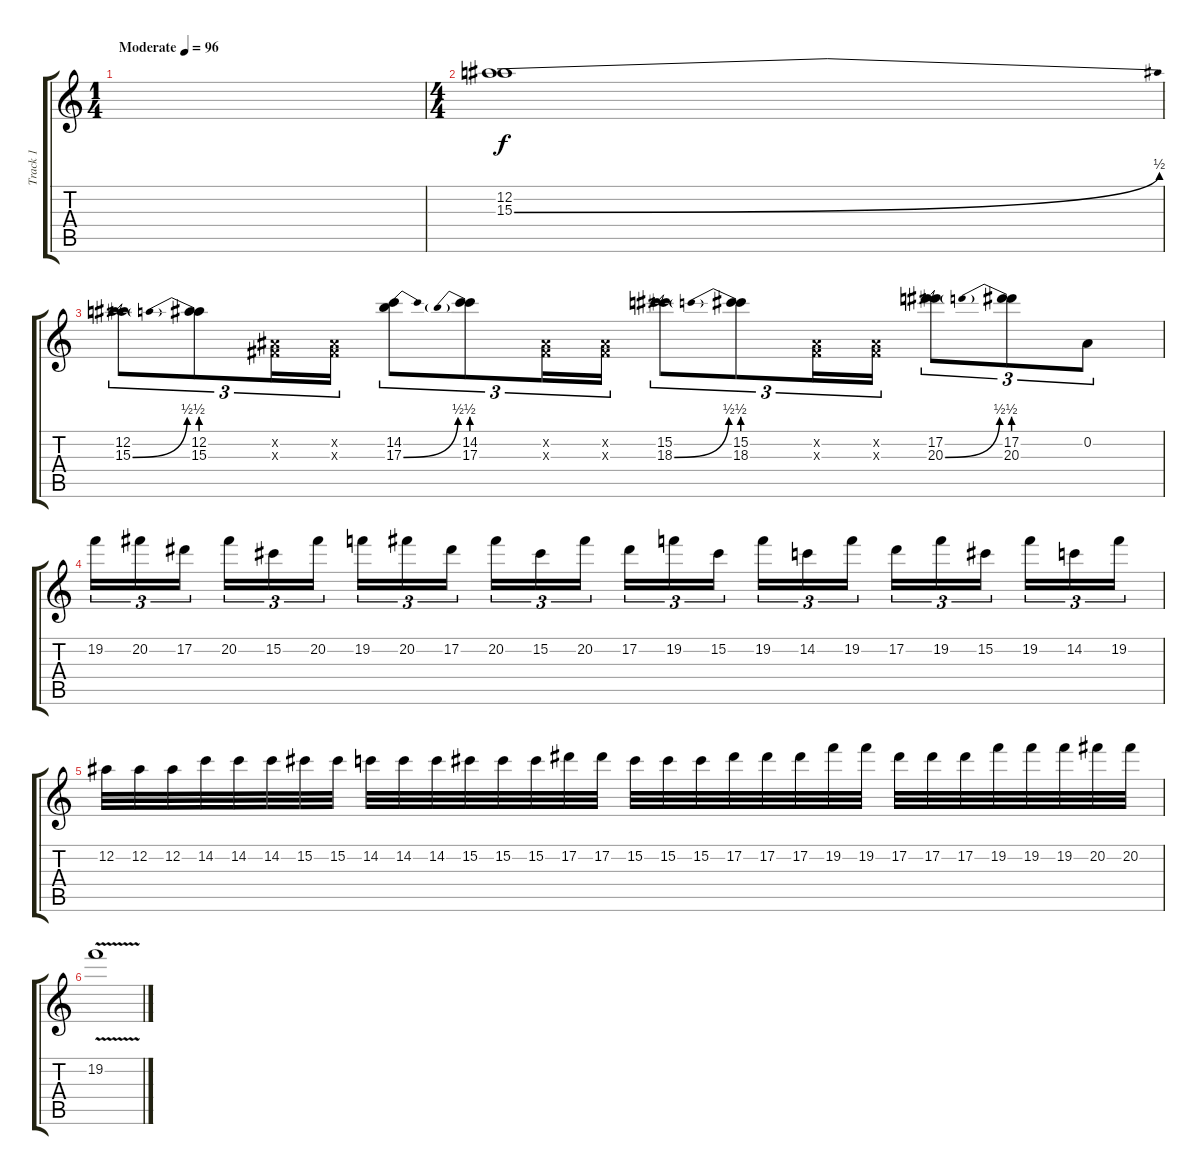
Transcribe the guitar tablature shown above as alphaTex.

\track ("Track 1" "Track 1") {instrument distortionguitar}
\staff {score tabs}
\tuning (Eb4 Bb3 Gb3 Db3 Ab2 Eb2) {hide}
\ts (1 4)
\tempo (96 "Moderate")
\clef g2
\ks c
|
\ts (4 4)
(12.2 15.3{be (bend 0 0 60 2)}).1 |
(12.2 15.3{be (bend 0 0 60 2)}).8{tu (3 2)} (12.2 15.3{be (prebend 0 2 60 2)}).8{tu (3 2)} (0.2{x} 0.3{x}).16{tu (3 2)} (0.2{x} 0.3{x}).16{tu (3 2)} (14.2 17.3{be (bend 0 0 60 2)}).8{tu (3 2)} (14.2 17.3{be (prebend 0 2 60 2)}).8{tu (3 2)} (0.2{x} 0.3{x}).16{tu (3 2)} (0.2{x} 0.3{x}).16{tu (3 2)} (15.2 18.3{be (bend 0 0 60 2)}).8{tu (3 2)} (15.2 18.3{be (prebend 0 2 60 2)}).8{tu (3 2)} (0.2{x} 0.3{x}).16{tu (3 2)} (0.2{x} 0.3{x}).16{tu (3 2)} (17.2 20.3{be (bend 0 0 60 2)}).8{tu (3 2)} (17.2 20.3{be (prebend 0 2 60 2)}).8{tu (3 2)} 0.2.8{tu (3 2)} |
19.2.16{tu (3 2)} 20.2.16{tu (3 2)} 17.2.16{tu (3 2) beam splitsecondary} 20.2.16{tu (3 2)} 15.2.16{tu (3 2)} 20.2.16{tu (3 2)} 19.2.16{tu (3 2)} 20.2.16{tu (3 2)} 17.2.16{tu (3 2) beam splitsecondary} 20.2.16{tu (3 2)} 15.2.16{tu (3 2)} 20.2.16{tu (3 2)} 17.2.16{tu (3 2)} 19.2.16{tu (3 2)} 15.2.16{tu (3 2) beam splitsecondary} 19.2.16{tu (3 2)} 14.2.16{tu (3 2)} 19.2.16{tu (3 2)} 17.2.16{tu (3 2)} 19.2.16{tu (3 2)} 15.2.16{tu (3 2) beam splitsecondary} 19.2.16{tu (3 2)} 14.2.16{tu (3 2)} 19.2.16{tu (3 2)} |
12.2.32 12.2.32 12.2.32 14.2.32 14.2.32 14.2.32 15.2.32 15.2.32 14.2.32 14.2.32 14.2.32 15.2.32 15.2.32 15.2.32 17.2.32 17.2.32 15.2.32 15.2.32 15.2.32 17.2.32 17.2.32 17.2.32 19.2.32 19.2.32 17.2.32 17.2.32 17.2.32 19.2.32 19.2.32 19.2.32 20.2.32 20.2.32 |
19.2{v}.1
